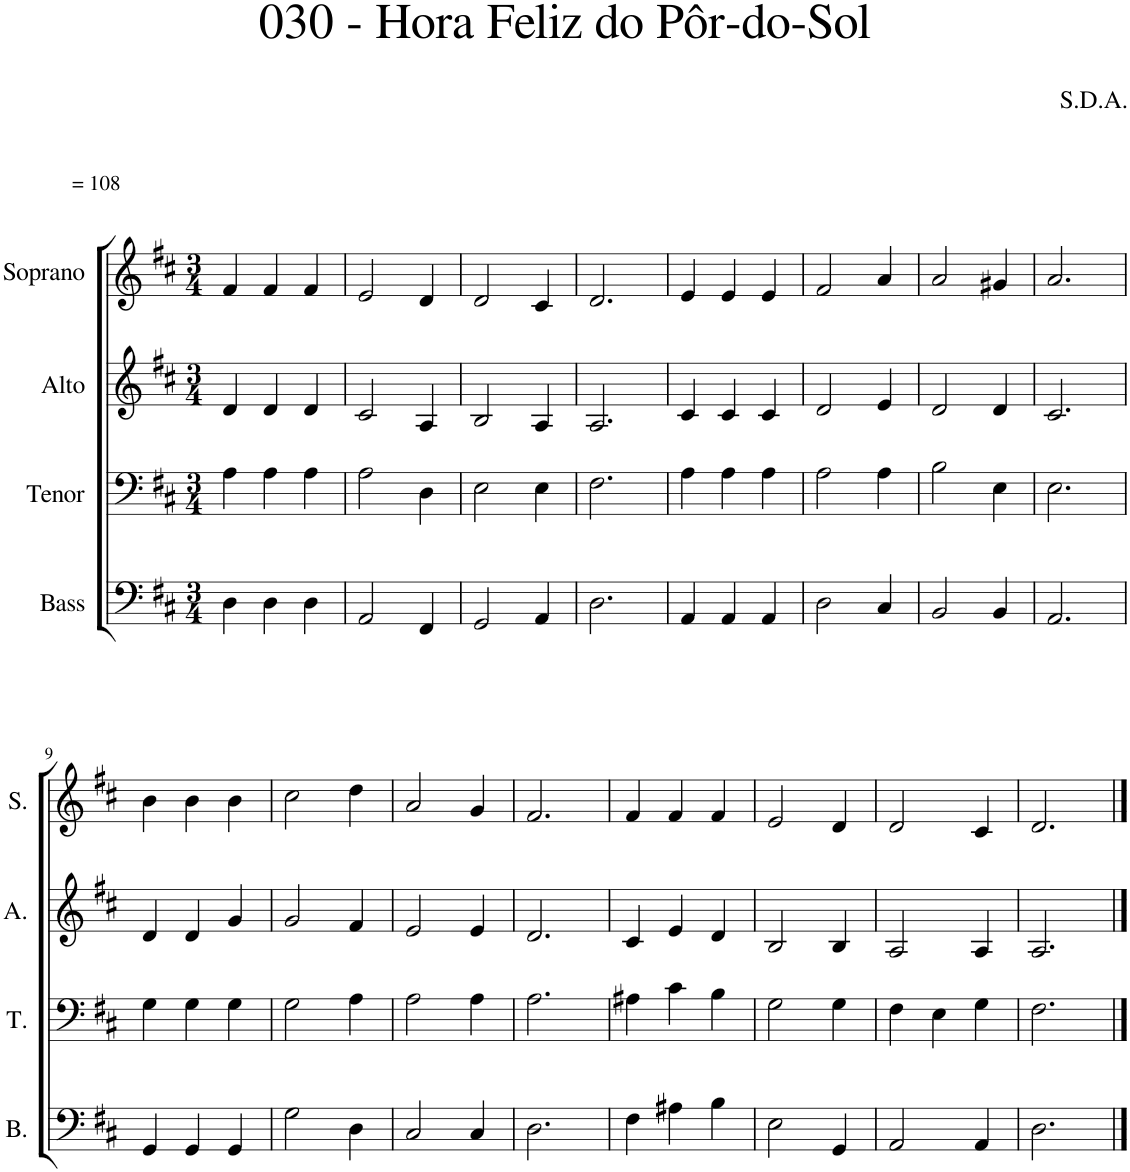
**kern	**kern	**kern	**kern
*part4	*part3	*part2	*part1
*staff4	*staff3	*staff2	*staff1
*I"Bass	*I"Tenor	*I"Alto	*I"Soprano
*I'B.	*I'T.	*I'A.	*I'S.
*clefF4	*clefF4	*clefG2	*clefG2
*k[f#c#]	*k[f#c#]	*k[f#c#]	*k[f#c#]
*M3/4	*M3/4	*M3/4	*M3/4
=1	=1	=1	=1
!	!	!	!LO:TX:a:t== 108
4D\	4A\	4d/	4f#/
4D\	4A\	4d/	4f#/
4D\	4A\	4d/	4f#/
=2	=2	=2	=2
2AA/	2A\	2c#/	2e/
4FF#/	4D\	4A/	4d/
=3	=3	=3	=3
2GG/	2E\	2B/	2d/
4AA/	4E\	4A/	4c#/
=4	=4	=4	=4
2.D\	2.F#\	2.A/	2.d/
=5	=5	=5	=5
4AA/	4A\	4c#/	4e/
4AA/	4A\	4c#/	4e/
4AA/	4A\	4c#/	4e/
=6	=6	=6	=6
2D\	2A\	2d/	2f#/
4C#/	4A\	4e/	4a/
=7	=7	=7	=7
2BB/	2B\	2d/	2a/
4BB/	4E\	4d/	4g#X/
=8	=8	=8	=8
2.AA/	2.E\	2.c#/	2.a/
!!LO:LB:g=z
=9	=9	=9	=9
4GG/	4G\	4d/	4b\
4GG/	4G\	4d/	4b\
4GG/	4G\	4g/	4b\
=10	=10	=10	=10
2G\	2G\	2g/	2cc#\
4D\	4A\	4f#/	4dd\
=11	=11	=11	=11
2C#/	2A\	2e/	2a/
4C#/	4A\	4e/	4g/
=12	=12	=12	=12
2.D\	2.A\	2.d/	2.f#/
=13	=13	=13	=13
4F#\	4A#X\	4c#/	4f#/
4A#X\	4c#\	4e/	4f#/
4B\	4B\	4d/	4f#/
=14	=14	=14	=14
2E\	2G\	2B/	2e/
4GG/	4G\	4B/	4d/
=15	=15	=15	=15
2AA/	4F#\	2A/	2d/
.	4E\	.	.
4AA/	4G\	4A/	4c#/
=16	=16	=16	=16
2.D\	2.F#\	2.A/	2.d/
==	==	==	==
*-	*-	*-	*-
